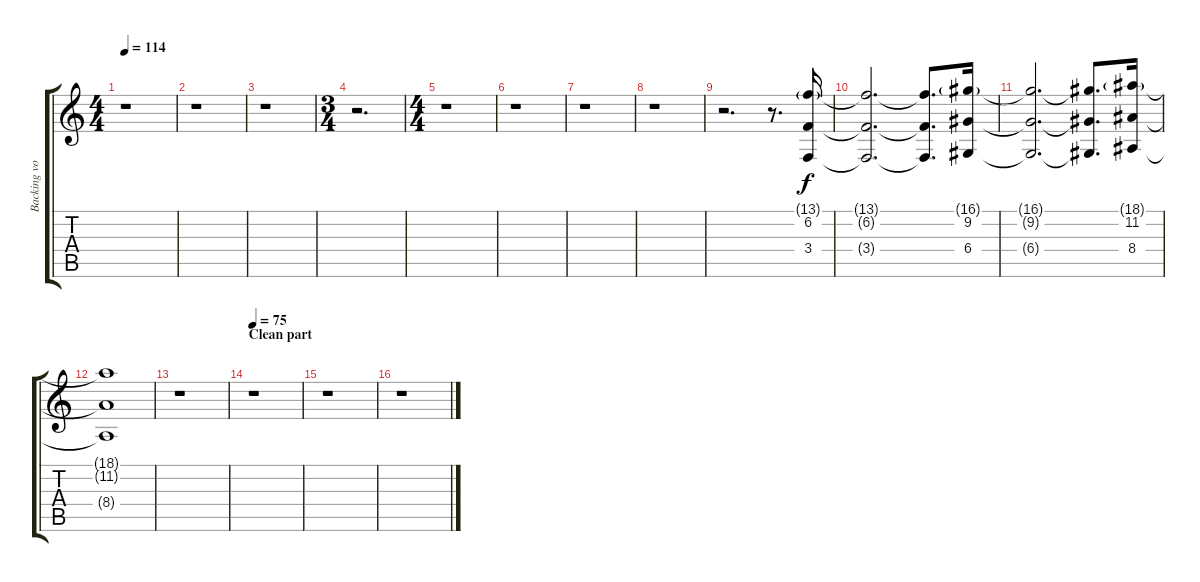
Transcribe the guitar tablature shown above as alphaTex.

\track ("Backing vocals" "Backing vo") {instrument lead2sawtooth}
\staff {score tabs}
\tuning (E4 B3 G3 D3 A2 E2) {hide}
\ts (4 4)
\tempo 114
\clef g2
\ks c
r.1{dy f} |
r.1 |
r.1 |
\ts (3 4)
r.2{d} |
\ts (4 4)
r.1 |
r.1 |
r.1 |
r.1 |
r.2{d} r.8{d} (13.1{g} 6.2 3.4).16 |
(13.1{t} 6.2{t} 3.4{t}).2{d} (13.1{t} 6.2{t} 3.4{t}).8{d} (16.1{g} 9.2 6.4).16 |
(16.1{t} 9.2{t} 6.4{t}).2{d} (16.1{t} 9.2{t} 6.4{t}).8{d} (18.1{g} 11.2 8.4).16 |
(18.1{t} 11.2{t} 8.4{t}).1 |
r.1 |
\section ("" "Clean part")
\tempo 75
r.1 |
r.1 |
r.1
